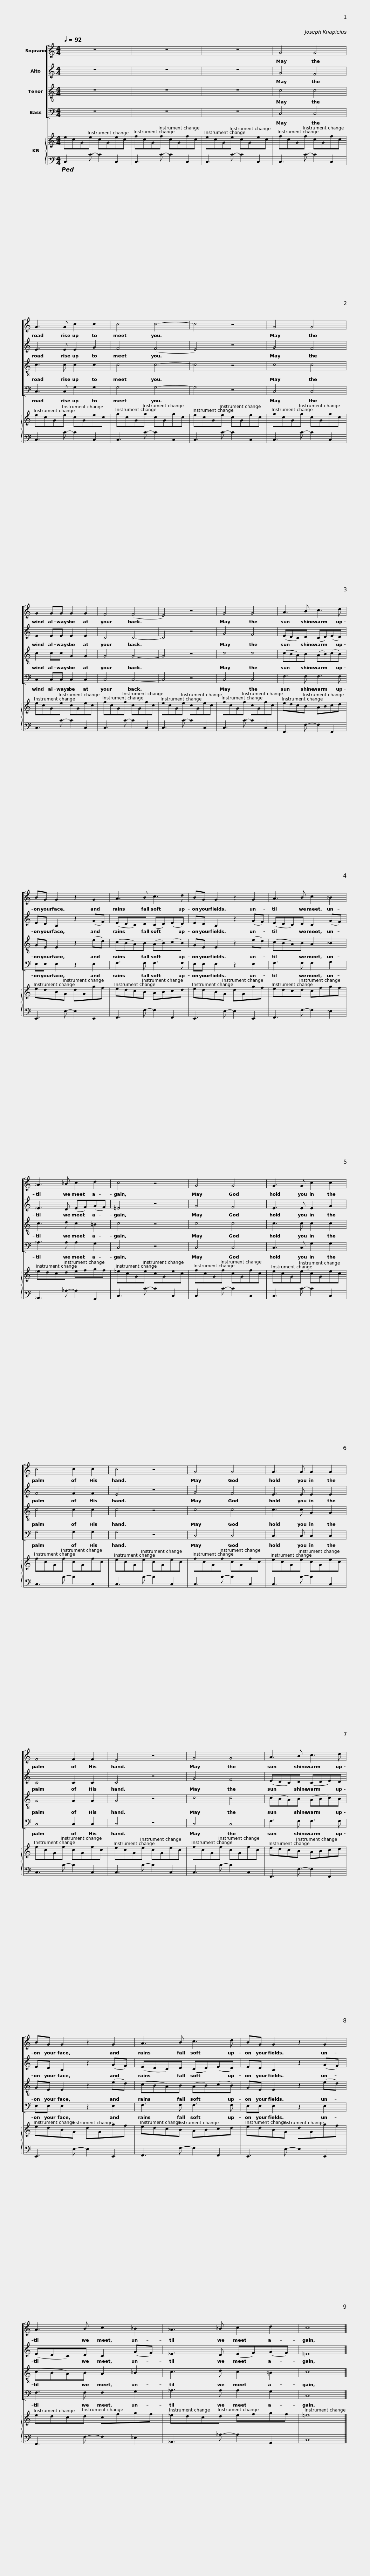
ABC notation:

X:1
%%score [ 1 2 3 4 ] { 5 | 6 }
L:1/8
Q:1/4=92
M:4/4
I:linebreak $
K:C
V:1 treble
V:2 treble
V:3 treble-8
V:4 bass
V:5 treble
V:6 bass
V:1
 z8 | z8 | z8 | G4 G4 | G3 G c2 c2 | %5
 c4 c4- |$ c4 z4 | G4 G4 | G2 GG G2 G2 | F4 (F4 | %10
 E4) z4 | G4 G4 |$ A3 B c3 d | BG G2 z2 G2 | A3 B c3 d | %15
 BG G2 z2 G2 | A3 B c2 _B2 |$ _A3 _B c2 d2 | c4 z4 | G4 G4 | %20
 G3 G c2 c2 | c4 c2 c2 | c4 z4 |$ G4 G4 | G3 G G2 G2 | %25
 F4 F2 F2 | E4 z4 | G4 G4 | A3 B c3 d |$ BG G2 z2 G2 | %30
 A3 B c3 d | BG G2 z2 G2 | A3 B c2 _B2 | _A3 _B c2 d2 | c8 |] %35
V:2
 z8 | z8 | z8 | G4 F4 | E3 E E2 G2 | %5
 F4 (F4 |$ E4) z4 | G4 F4 | E2 EE E2 E2 | C4 C4- | %10
 C4 z4 | G4 F4 |$ (EDC)D (CD)(ED) | ED B,2 z2 (GF) | (EDC)D (CD)(ED) | %15
 ED B,2 z2 (GF) | (EDC)D C2 (GF) |$ _E3 D (EF)(GF) | =E4 z4 | G4 F4 | %20
 E3 E E2 G2 | F4 F2 F2 | E4 z4 |$ G4 F4 | E3 E E2 E2 | %25
 C4 C2 C2 | C4 z4 | G4 F4 | (EDC)D (CDE)D |$ ED B,2 z2 (GF) | %30
 (EDC)D (CD)(ED) | ED B,2 z2 (GF) | (EDC)D C2 (GF) | _E3 D (EF)(GF) | =E8 |] %35
V:3
 z8 | z8 | z8 | c4 c4 | c3 c c2 c2 | %5
 c4 c4- |$ c4 z4 | c4 c4 | c2 cc G2 G2 | G4 G4- | %10
 G4 z4 | c4 c4 |$ (cBA)B (AB)(cB) | GE E2 z2 (ed) | (cBA)B (AB)(cB) | %15
 GE E2 z2 (ed) | (cBA)B A2 _B2 |$ c3 d c2 !courtesy!=B2 | c4 z4 | c4 c4 | %20
 c3 c c2 c2 | c4 c2 c2 | c4 z4 |$ c4 c4 | c3 c G2 G2 | %25
 G4 G2 G2 | G4 z4 | c4 c4 | (cBA)B (ABc)B |$ GE E2 z2 (ed) | %30
 (cBA)B (AB)(cB) | GE E2 z2 (ed) | (cBA)B A2 _B2 | c3 d c2 !courtesy!=B2 | c8 |] %35
V:4
 z8 | z8 | z8 | C,4 C,4 | C,3 C, G,2 G,2 | %5
 G,4 G,4- |$ G,4 z4 | C,4 C,4 | C,2 C,C, C,2 C,2 | C,4 C,4- | %10
 C,4 z4 | C,4 C,4 |$ F,3 F, F,3 F, | E,E, E,2 z2 E,2 | F,3 F, F,3 F, | %15
 E,E, E,2 z2 E,2 | F,3 F, F,2 G,2 |$ _A,3 A, A,2 G,2 | C,4 z4 | C,4 C,4 | %20
 C,3 C, G,2 G,2 | G,4 G,2 G,2 | G,4 z4 |$ C,4 C,4 | C,3 C, C,2 C,2 | %25
 C,4 C,2 C,2 | C,4 z4 | C,4 C,4 | F,3 F, F,3 F, |$ E,E, E,2 z2 E,2 | %30
 F,3 F, F,3 F, | E,E, E,2 z2 E,2 | F,3 F, F,2 G,2 | _A,3 A, A,2 G,2 | C,8 |] %35
V:5
 ecGe cGec | fcGf cGfc | ecGe cGec | fcGf cGfc | ecGe cGec | %5
 fcGf cGfc |$ ecGe cGec | fcGf cGfc | ecGe cGec | fcGf cGfc | %10
 ecGe cGec | fcGf cGfc |$ edcB ABcd | edBG dGgf | edcB ABcd | %15
 edBG dGgf | edcd cfgf |$ _edcd efgf | =ecGe cGec | fcGf cGfc | %20
 ecGe cGec | fcGf cGfc | ecGe cGec |$ fcGf cGfc | ecGe cGec | %25
 fcGf cGfc | ecGe cGec | fcGf cGfc | edcB ABcd |$ edBG dGgf | %30
 edcB ABcd | edBG dGgf | edcd cfgf | _edcd efgf | =e8 |] %35
V:6
!ped! C,3 C- C2 C,2 | C,3 C- C2 C,2 | C,3 C- C2 C,2 | C,3 C- C2 C,2 | C,3 C- C2 C,2 | %5
 C,3 C- C2 C,2 |$ C,3 C- C2 C,2 | C,3 C- C2 C,2 | C,3 C- C2 C,2 | C,3 C- C2 C,2 | %10
 C,3 C- C2 C,2 | C,3 C- C2 C,2 |$ F,,3 F,- F,2 F,,2 | E,,3 E,- E,2 E,,2 | F,,3 F,- F,2 F,,2 | %15
 E,,3 E,- E,2 E,,2 | F,,3 F,- F,2 _E,2 |$ _A,,3 _A,- A,2 G,,2 | C,3 C- C2 C,2 | C,3 C- C2 C,2 | %20
 C,3 C- C2 C,2 | C,3 C- C2 C,2 | C,3 C- C2 C,2 |$ C,3 C- C2 C,2 | C,3 C- C2 C,2 | %25
 C,3 C- C2 C,2 | C,3 C- C2 C,2 | C,3 C- C2 C,2 | F,,3 F,- F,2 F,,2 |$ E,,3 E,- E,2 E,,2 | %30
 F,,3 F,- F,2 F,,2 | E,,3 E,- E,2 E,,2 | F,,3 F,- F,2 _E,2 | _A,,3 _A,- A,2 G,,2 | C,8 |] %35
